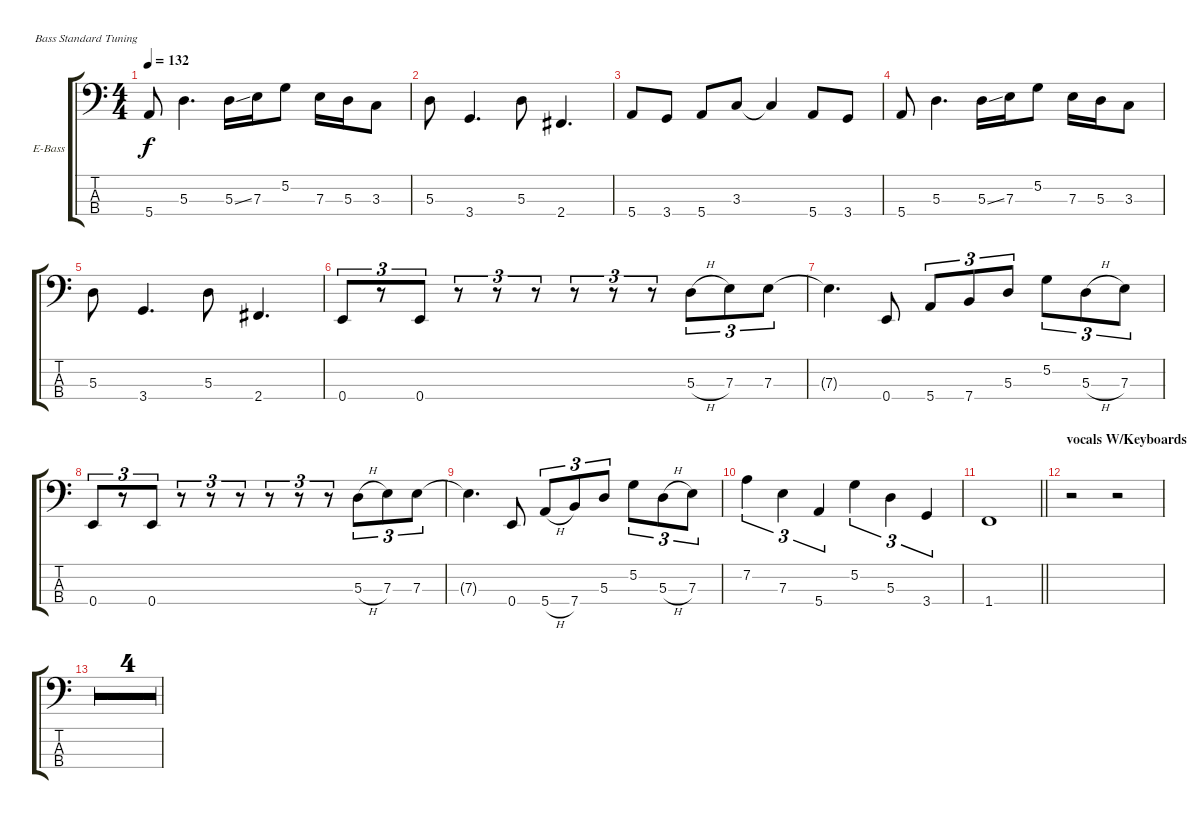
\bracketExtendMode groupsimilarinstruments
\firstSystemTrackNameOrientation horizontal
\otherSystemsTrackNameOrientation horizontal
\track ("bass" "E-Bass") {multiBarRest instrument electricbasspick}
\staff {score tabs}
\tuning (G2 D2 A1 E1)
\ts (4 4)
\tempo 132
\clef f4
\ks c
5.4.8{dy f} 5.3.4{d} 5.3{ss}.16 7.3.16 5.2.8 7.3.16 5.3.16 3.3.8 |
5.3.8 3.4.4{d} 5.3.8 2.4.4{d} |
5.4.8 3.4.8 5.4.8 3.3.8 3.3{t}.4 5.4.8 3.4.8 |
5.4.8 5.3.4{d} 5.3{ss}.16 7.3.16 5.2.8 7.3.16 5.3.16 3.3.8 |
5.3.8 3.4.4{d} 5.3.8 2.4.4{d} |
0.4.8{tu (3 2)} r.8{tu (3 2)} 0.4.8{tu (3 2)} r.8{tu (3 2)} r.8{tu (3 2)} r.8{tu (3 2)} r.8{tu (3 2)} r.8{tu (3 2)} r.8{tu (3 2)} 5.3{h}.8{tu (3 2)} 7.3.8{tu (3 2)} 7.3.8{tu (3 2)} |
7.3{t}.4{d} 0.4.8 5.4.8{tu (3 2)} 7.4.8{tu (3 2)} 5.3.8{tu (3 2)} 5.2.8{tu (3 2)} 5.3{h}.8{tu (3 2)} 7.3.8{tu (3 2)} |
0.4.8{tu (3 2)} r.8{tu (3 2)} 0.4.8{tu (3 2)} r.8{tu (3 2)} r.8{tu (3 2)} r.8{tu (3 2)} r.8{tu (3 2)} r.8{tu (3 2)} r.8{tu (3 2)} 5.3{h}.8{tu (3 2)} 7.3.8{tu (3 2)} 7.3.8{tu (3 2)} |
7.3{t}.4{d} 0.4.8 5.4{h}.8{tu (3 2)} 7.4.8{tu (3 2)} 5.3.8{tu (3 2)} 5.2.8{tu (3 2)} 5.3{h}.8{tu (3 2)} 7.3.8{tu (3 2)} |
7.2.4{tu (3 2)} 7.3.4{tu (3 2)} 5.4.4{tu (3 2)} 5.2.4{tu (3 2)} 5.3.4{tu (3 2)} 3.4.4{tu (3 2)} |
\barLineRight lightlight
1.4.1 |
\section ("" "vocals W/Keyboards")
r.2 r.2 |
r.2 r.2 |
r.2 r.2 |
r.8 r.2 r.4{d} |
r.16 r.2 r.4 r.8{d}
